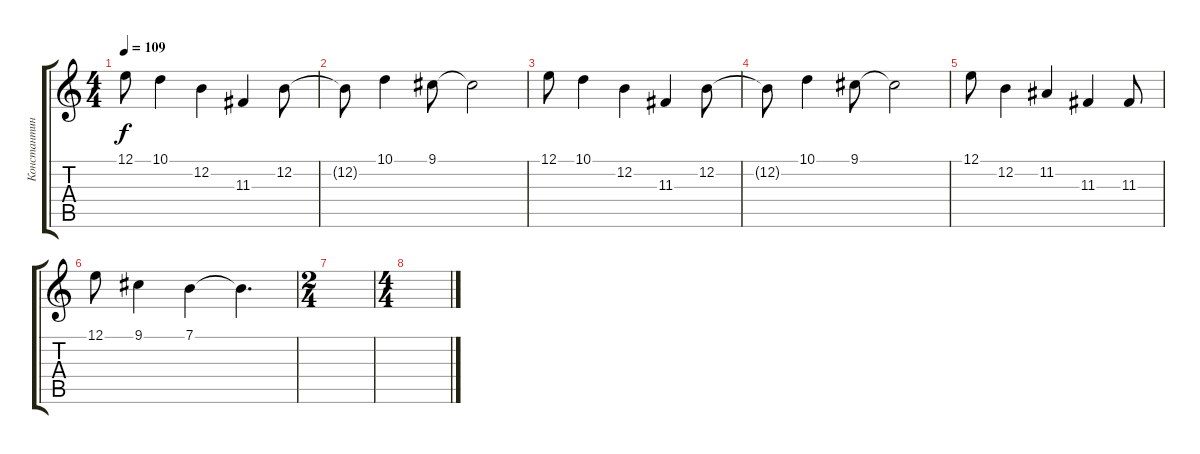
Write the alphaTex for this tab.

\track ("Константин Бекрев" "Константин") {instrument vibraphone}
\staff {score tabs}
\tuning (E4 B3 G3 D3 A2 E2) {hide}
\ts (4 4)
\tempo 109
\clef g2
\ks c
12.1.8{dy f} 10.1.4 12.2.4 11.3.4 12.2.8 |
12.2{t}.8 10.1.4 9.1.8 9.1{t}.2 |
12.1.8 10.1.4 12.2.4 11.3.4 12.2.8 |
12.2{t}.8 10.1.4 9.1.8 9.1{t}.2 |
12.1.8 12.2.4 11.2.4 11.3.4 11.3.8 |
12.1.8 9.1.4 7.1.4 7.1{t}.4{d} |
\ts (2 4)
|
\ts (4 4)
